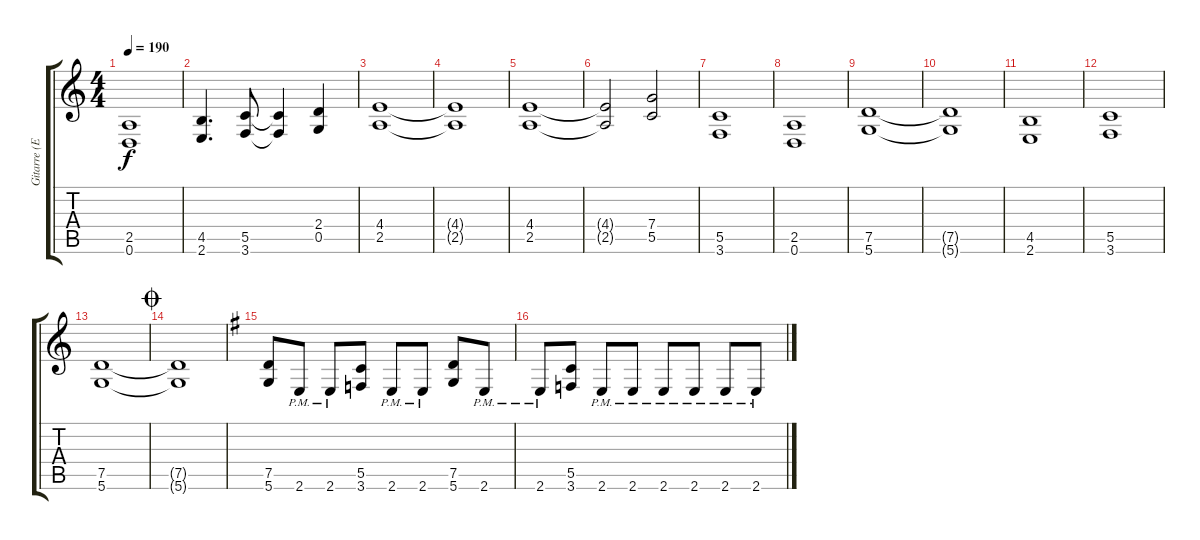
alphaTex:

\track ("Gitarre (Emppu)" "Gitarre (E") {instrument distortionguitar}
\staff {score tabs}
\tuning (D4 A3 F3 C3 G2 D2) {hide}
\ts (4 4)
\tempo 190
\clef g2
\ks c
(2.5 0.6).1{dy f} |
(4.5 2.6).4{d} (5.5 3.6).8 (5.5{t} 3.6{t}).4 (2.4 0.5).4 |
(4.4 2.5).1 |
(4.4{t} 2.5{t}).1 |
(4.4 2.5).1 |
(4.4{t} 2.5{t}).2 (7.4 5.5).2 |
(5.5 3.6).1 |
(2.5 0.6).1 |
(7.5 5.6).1 |
(7.5{t} 5.6{t}).1 |
(4.5 2.6).1 |
(5.5 3.6).1 |
(7.5 5.6).1 |
\jump coda
(7.5{t} 5.6{t}).1 |
\ks g
(7.5 5.6).8 2.6{pm}.8 2.6{pm}.8 (5.5 3.6).8 2.6{pm}.8 2.6{pm}.8 (7.5 5.6).8 2.6{pm}.8 |
2.6{pm}.8 (5.5 3.6).8 2.6{pm}.8 2.6{pm}.8 2.6{pm}.8 2.6{pm}.8 2.6{pm}.8 2.6{pm}.8
